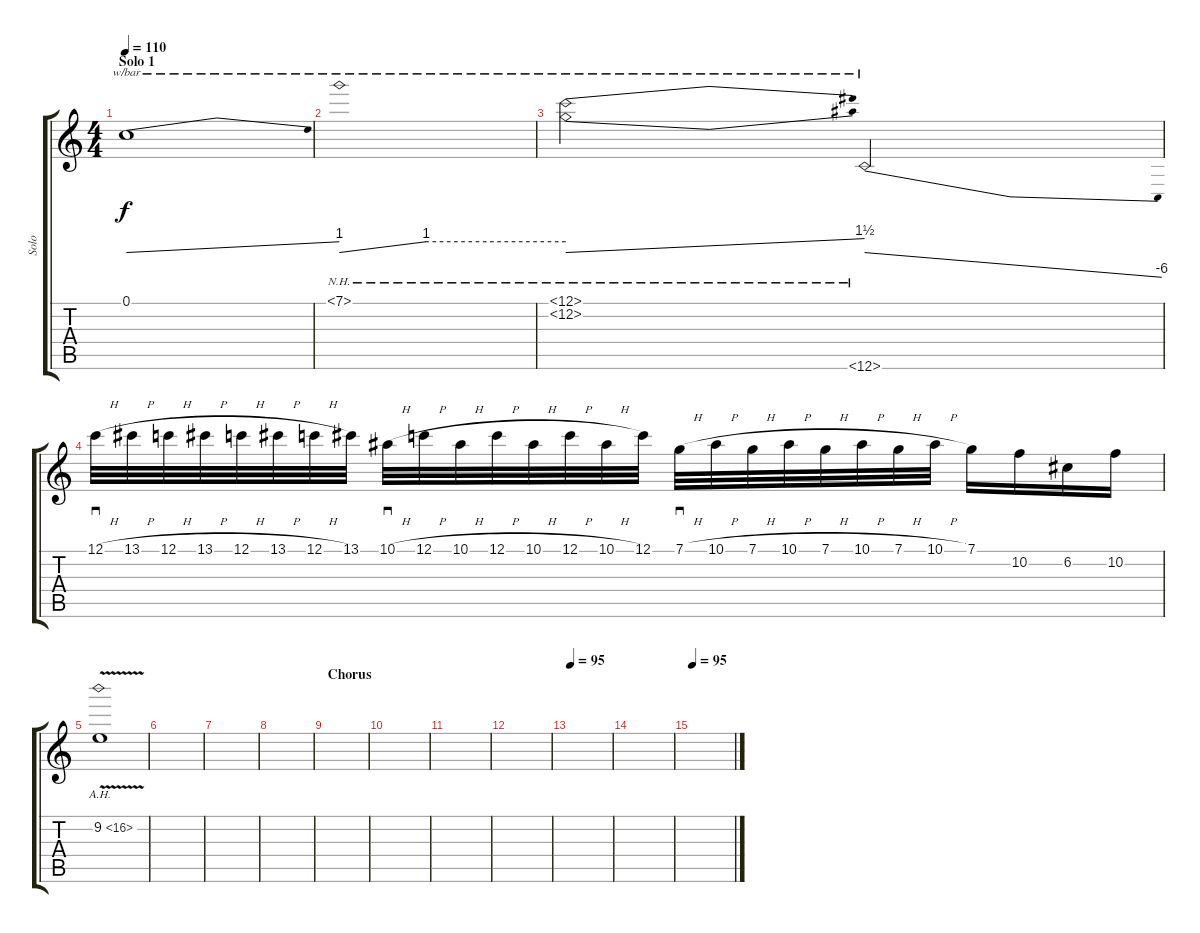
\track ("Solo" "Solo") {instrument distortionguitar}
\staff {score tabs}
\tuning (C4 G3 Eb3 Bb2 F2 C2) {hide}
\ts (4 4)
\section ("" "Solo 1")
\tempo 110
\clef g2
\ks c
0.1.1{tbe (dive default 0 0 60 4) dy f} |
7.1{nh}.1{tbe (custom default 0 0 23 4 60 4)} |
(12.1{nh} 12.2{nh}).2{tbe (dive default 0 0 60 6)} 12.6{nh}.2{tbe (dive default 0 0 60 -24)} |
12.1{h}.32{sd} 13.1{h}.32 12.1{h}.32 13.1{h}.32 12.1{h}.32 13.1{h}.32 12.1{h}.32 13.1.32 10.1{h}.32{sd} 12.1{h}.32 10.1{h}.32 12.1{h}.32 10.1{h}.32 12.1{h}.32 10.1{h}.32 12.1.32 7.1{h}.32{sd} 10.1{h}.32 7.1{h}.32 10.1{h}.32 7.1{h}.32 10.1{h}.32 7.1{h}.32 10.1{h}.32 7.1.16 10.2.16 6.2.16 10.2.16 |
9.2{ah 7 v}.1 |
|
|
|
\section ("" "Chorus")
|
|
|
|
\tempo 95
|
|
\tempo 95
